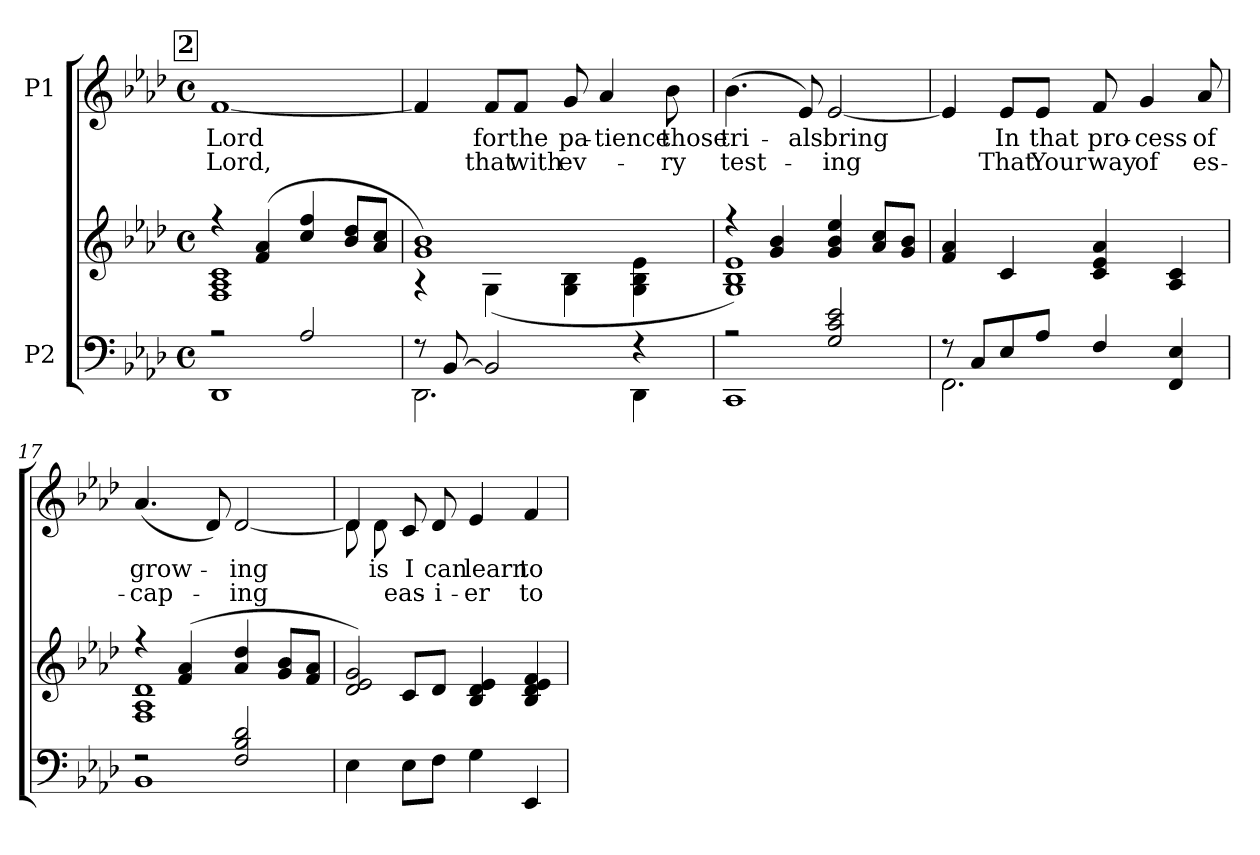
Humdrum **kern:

**kern	**kern	**kern	**text	**text
*part2	*part2	*part1	*part1	*part1
*staff3	*staff2	*staff1	*staff1	*staff1
*I"P2	*	*I"P1	*	*
!!LO:PB:g=z
*clefF4	*clefG2	*clefG2	*	*
*k[b-e-a-d-]	*k[b-e-a-d-]	*k[b-e-a-d-]	*	*
*A-:	*A-:	*A-:	*	*
*M4/4	*M4/4	*M4/4	*	*
*met(c)	*met(c)	*met(c)	*	*
!!LO:REH:place=s1:color=#000000:enc=box:fs=12.5566:t=2
=13	=13	=13	=13	=13
*^	*^	*	*	*
!	!	!	!	!	!LO:LY:b:color=#000000	!LO:LY:b:color=#000000
2r	1DD-i	4r	1Fi 1A-i 1ci	[<1fi	Lord	Lord,
.	.	(4fi/ 4a-i	.	.	.	.
2A-i/	.	4cci/ 4ffi	.	.	.	.
.	.	8b-i/ 8dd-iL	.	.	.	.
.	.	8a-i/ 8cciJ	.	.	.	.
=14	=14	=14	=14	=14	=14	=14
8r	2.DD-i\	1gi 1b-i)	4r	4fi/]	.	.
[>8BB-i/	.	.	.	.	.	.
!	!	!	!	!	!LO:LY:b:color=#000000	!LO:LY:b:color=#000000
2BB-i/]	.	.	(4Gi\	8fi/L	for	that
!	!	!	!	!	!LO:LY:b:color=#000000	!LO:LY:b:color=#000000
.	.	.	.	8fi/J	the	with
!	!	!	!	!	!LO:LY:b:color=#000000	!LO:LY:b:color=#000000
.	.	.	4Gi\ 4B-i	8gi/	pa-	ev-
!	!	!	!	!	!LO:LY:b:color=#000000	!
.	.	.	.	4a-i/	-tience	.
4r	4DD-i\	.	4Gi\ 4B-i 4e-i	.	.	.
!	!	!	!	!	!LO:LY:b:color=#000000	!LO:LY:b:color=#000000
.	.	.	.	8b-i\	those	-ry
=15	=15	=15	=15	=15	=15	=15
!	!	!	!	!	!LO:LY:b:color=#000000	!LO:LY:b:color=#000000
2r	1CCi	4r	1Gi 1B-i 1e-i)	(4.b-i\	tri-	test-
.	.	4gi/ 4b-i	.	.	.	.
!	!	!	!	!	!LO:LY:b:color=#000000	!
.	.	.	.	8e-i/)	-als	.
!	!	!	!	!	!LO:LY:b:color=#000000	!LO:LY:b:color=#000000
2Gi/ 2ci 2e-i	.	4gi/ 4b-i 4ee-i	.	[<2e-i/	bring	-ing
.	.	8a-i/ 8cciL	.	.	.	.
.	.	8gi/ 8b-iJ	.	.	.	.
*	*	*v	*v	*	*	*
=16	=16	=16	=16	=16	=16
8r	2.FFi\	4fi/ 4a-i	4e-i/]	.	.
8Ci/L	.	.	.	.	.
!	!	!	!	!LO:LY:b:color=#000000	!LO:LY:b:color=#000000
8E-i/	.	4ci/	8e-i/L	In	That
!	!	!	!	!LO:LY:b:color=#000000	!LO:LY:b:color=#000000
8A-i/J	.	.	8e-i/J	that	Your
!	!	!	!	!LO:LY:b:color=#000000	!LO:LY:b:color=#000000
4Fi/	.	(4ci/ 4e-i 4a-i	8fi/	pro-	way
!	!	!	!	!LO:LY:b:color=#000000	!LO:LY:b:color=#000000
.	.	.	4gi/	-cess	of
4FFi/ 4E-i	4ryy	4A-i/ 4ci	.	.	.
!	!	!	!	!LO:LY:b:color=#000000	!LO:LY:b:color=#000000
.	.	.	8a-i/	of	es-
!!LO:LB:g=z
=17	=17	=17	=17	=17	=17
*	*	*^	*	*	*
!	!	!	!	!	!LO:LY:b:color=#000000	!LO:LY:b:color=#000000
2r	1BB-i	4r	1Fi 1A-i 1d-i	(4.a-i/	grow-	-cap-
.	.	(4fi/ 4a-i	.	.	.	.
.	.	.	.	8d-i/)	.	.
!	!	!	!	!	!LO:LY:b:color=#000000	!LO:LY:b:color=#000000
2Fi/ 2B-i 2d-i	.	4a-i/ 4dd-i	.	[<2d-i/	-ing	-ing
.	.	8gi/ 8b-iL	.	.	.	.
.	.	8fi/ 8a-iJ	.	.	.	.
*v	*v	*	*	*	*	*
=18	=18	=18	=18	=18	=18
*	*	*	*^	*	*
4E-i\	2d-i/ 2e-i 2gi)	4ryy	4d-i/]	8d-i\	.	.
!	!	!	!	!	!LO:LY:b:color=#000000	!
.	.	.	.	8d-i\	is	.
!	!	!	!	!	!LO:LY:b:color=#000000	!LO:LY:b:color=#000000
8E-i\L	.	8ci/L	8ci/	4ryy	I	eas-
!	!	!	!	!	!LO:LY:b:color=#000000	!LO:LY:b:color=#000000
8Fi\J	.	8d-i/J	8d-i/	.	can	-i-
!	!	!	!	!	!LO:LY:b:color=#000000	!LO:LY:b:color=#000000
4Gi\	4B-i/ 4d-i 4e-i	2ryy	4e-i/	2ryy	learn	-er
!	!	!	!	!	!LO:LY:b:color=#000000	!LO:LY:b:color=#000000
4EE-i/	4B-i/ 4d-i 4e-i 4fi	.	4fi/	.	to	to
*	*v	*v	*	*	*	*
*	*	*v	*v	*	*
=	=	=	=	=
*-	*-	*-	*-	*-
